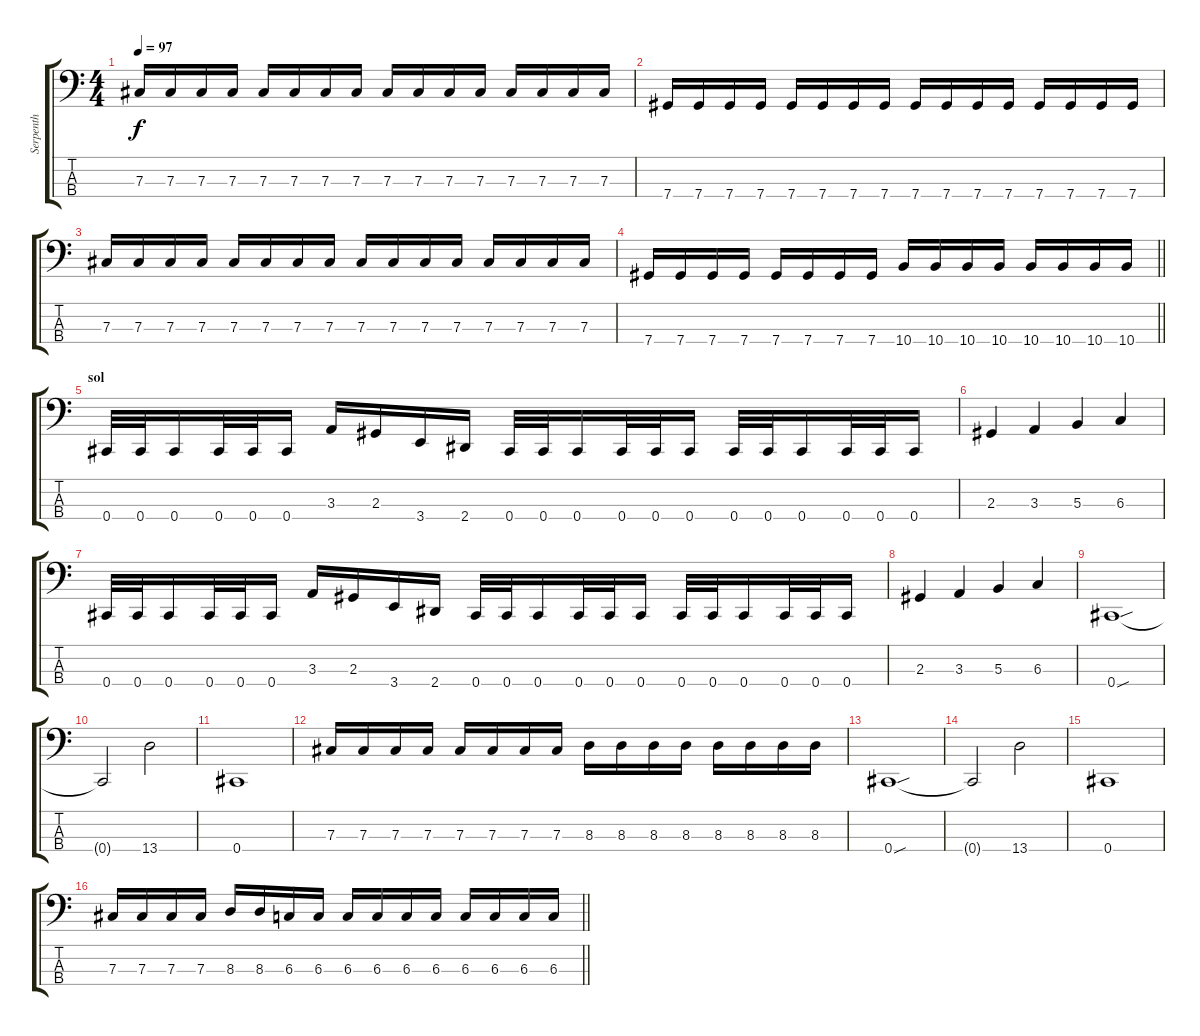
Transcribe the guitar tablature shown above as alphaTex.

\track ("Serpenth" "Serpenth") {instrument electricbasspick}
\staff {score tabs}
\tuning (E2 B1 Gb1 Db1) {hide}
\ts (4 4)
\tempo 97
\clef f4
\ks c
7.3.16{dy f} 7.3.16 7.3.16 7.3.16 7.3.16 7.3.16 7.3.16 7.3.16 7.3.16 7.3.16 7.3.16 7.3.16 7.3.16 7.3.16 7.3.16 7.3.16 |
7.4.16 7.4.16 7.4.16 7.4.16 7.4.16 7.4.16 7.4.16 7.4.16 7.4.16 7.4.16 7.4.16 7.4.16 7.4.16 7.4.16 7.4.16 7.4.16 |
7.3.16 7.3.16 7.3.16 7.3.16 7.3.16 7.3.16 7.3.16 7.3.16 7.3.16 7.3.16 7.3.16 7.3.16 7.3.16 7.3.16 7.3.16 7.3.16 |
\barLineRight lightlight
7.4.16 7.4.16 7.4.16 7.4.16 7.4.16 7.4.16 7.4.16 7.4.16 10.4.16 10.4.16 10.4.16 10.4.16 10.4.16 10.4.16 10.4.16 10.4.16 |
\section ("" "sol")
0.4.32 0.4.32 0.4.16 0.4.32 0.4.32 0.4.16 3.3.16 2.3.16 3.4.16 2.4.16 0.4.32 0.4.32 0.4.16 0.4.32 0.4.32 0.4.16 0.4.32 0.4.32 0.4.16 0.4.32 0.4.32 0.4.16 |
2.3.4 3.3.4 5.3.4 6.3.4 |
0.4.32 0.4.32 0.4.16 0.4.32 0.4.32 0.4.16 3.3.16 2.3.16 3.4.16 2.4.16 0.4.32 0.4.32 0.4.16 0.4.32 0.4.32 0.4.16 0.4.32 0.4.32 0.4.16 0.4.32 0.4.32 0.4.16 |
2.3.4 3.3.4 5.3.4 6.3.4 |
0.4{sou}.1 |
0.4{t}.2 13.4.2 |
0.4.1 |
7.3.16 7.3.16 7.3.16 7.3.16 7.3.16 7.3.16 7.3.16 7.3.16 8.3.16 8.3.16 8.3.16 8.3.16 8.3.16 8.3.16 8.3.16 8.3.16 |
0.4{sou}.1 |
0.4{t}.2 13.4.2 |
0.4.1 |
\barLineRight lightlight
7.3.16 7.3.16 7.3.16 7.3.16 8.3.16 8.3.16 6.3.16 6.3.16 6.3.16 6.3.16 6.3.16 6.3.16 6.3.16 6.3.16 6.3.16 6.3.16
